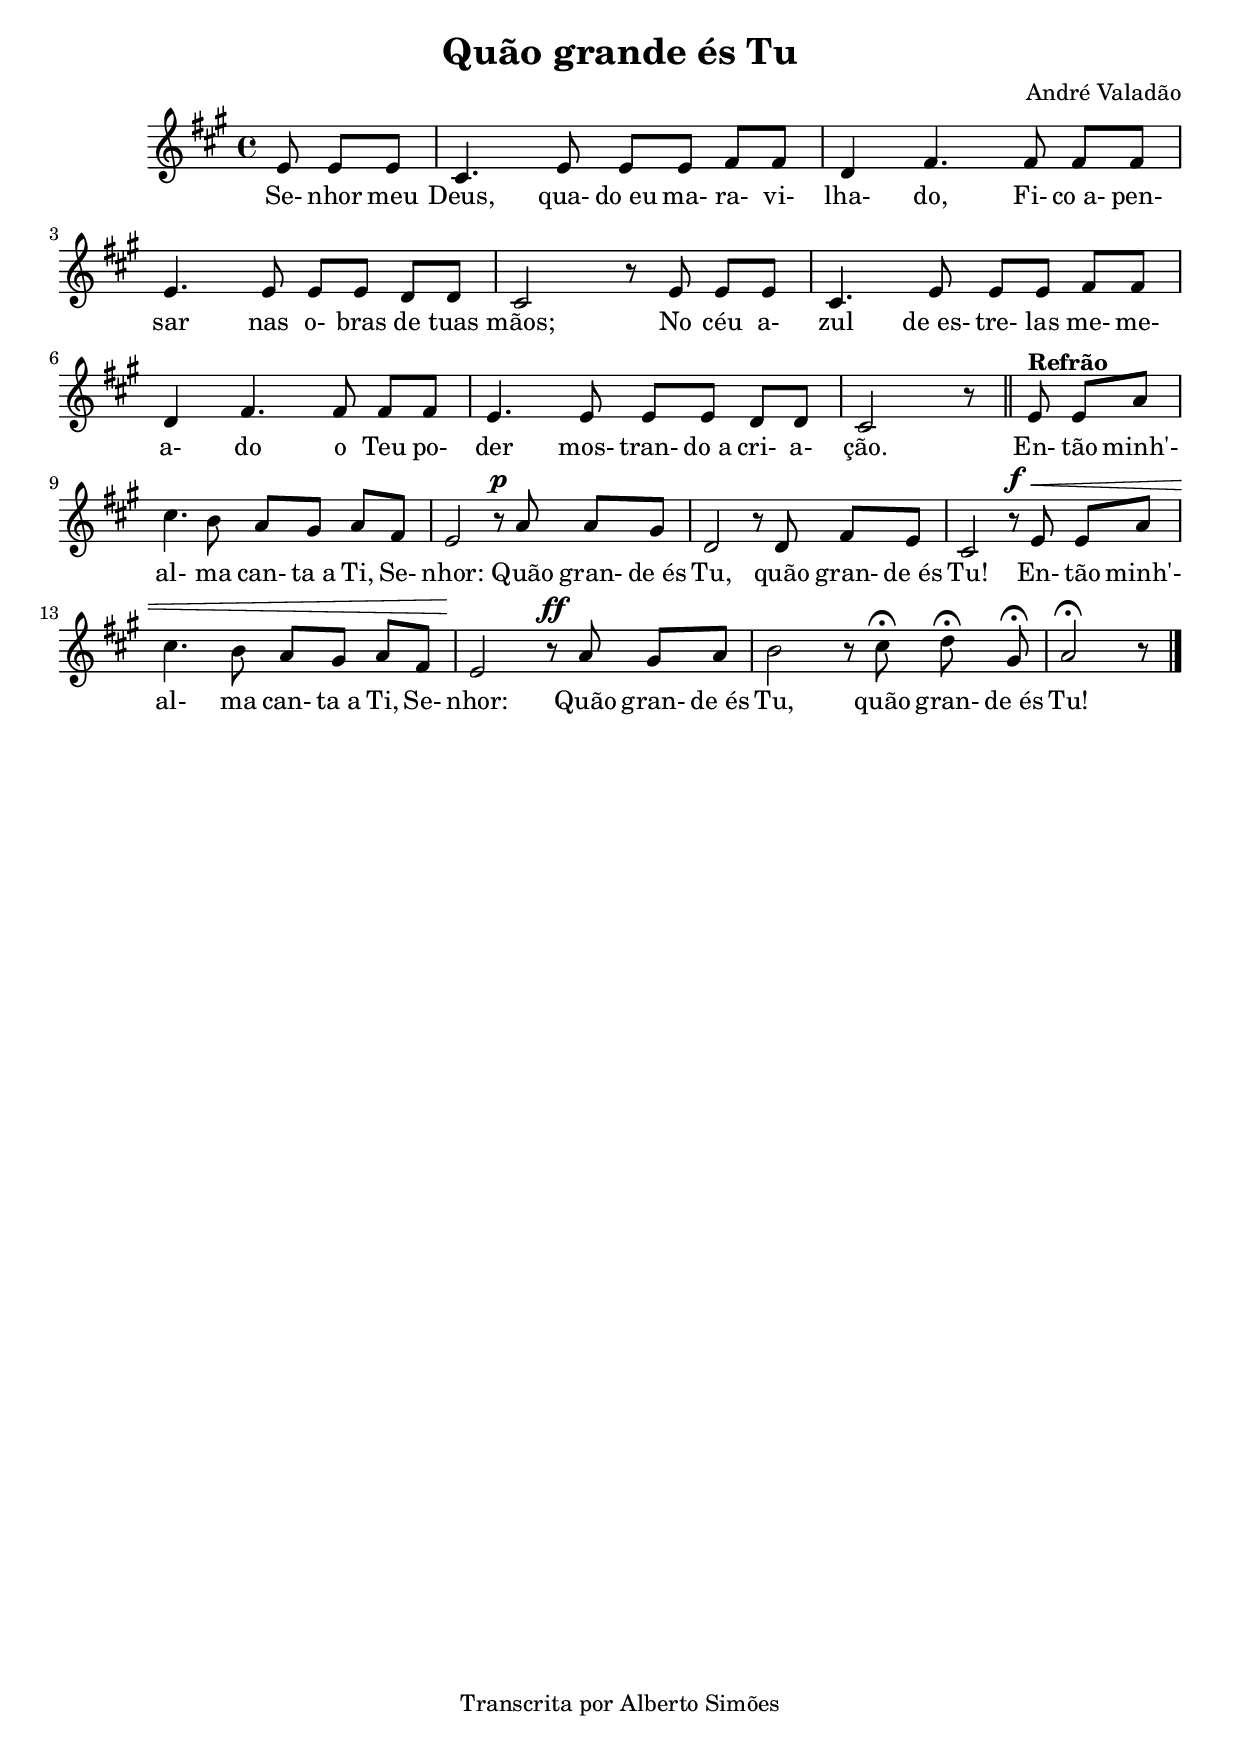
\version "2.14.0"

\header {
  title = "Quão grande és Tu"
  composer = "André Valadão"
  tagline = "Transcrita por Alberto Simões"

  ocasioes = "accaodegracas"
  seccao   = "accaodegracas"
}

melody = \relative c' {
  \clef treble
  \key a \major
  \time 4/4

  \partial 8*3 e8 e[ e]
  cis4. e8 e[ e] fis[ fis]
  d4 fis4. fis8 fis[ fis]
  e4. e8 e8[ e8] d8[ d8]

  cis2 r8 e8 e[ e]
  cis4. e8 e[ e] fis[ fis]
  d4 fis4. fis8 fis[ fis]
  e4. e8 e[ e] d[ d]

  cis2 r8 \bar "||" e8^\markup{\bold{Refrão}} e[ a]
  cis4. b8 a[ gis] a[ fis]
  e2 r8^\p a8 a[ gis]
  d2 r8 d8 fis[ e]

  cis2 r8^\f e8^\< e[ a]
  cis4. b8 a[ gis] a[ fis]
  e2^\! r8^\ff a8 gis[ a] 
  b2 r8 cis8\noBeam\fermata d\noBeam\fermata gis,\fermata
  a2\fermata r8 \bar "|."
}

text = \lyrics {
  Se- nhor meu Deus, qua- do_eu ma- ra- vi- lha- do,
  Fi- co_a- pen- sar nas o- bras de tuas mãos;
  No céu a- zul de_es- tre- las me- me- a- do
  o Teu po- der mos- tran- do_a cri- a- ção.

  En- tão minh'- al- ma can- ta_a Ti, Se- nhor:
  Quão gran- de_és Tu, quão gran- de_és Tu!
  En- tão minh'- al- ma can- ta_a Ti, Se- nhor:
  Quão gran- de_és Tu, quão gran- de_és Tu!
}


\score {
  <<
    \new Voice = "mel" \melody
    \new Lyrics \lyricsto mel \text
  >>
  \layout { }
  \midi {
    \context {
      \Score
      tempoWholesPerMinute = #(ly:make-moment 80 4)
    }
  }
}
